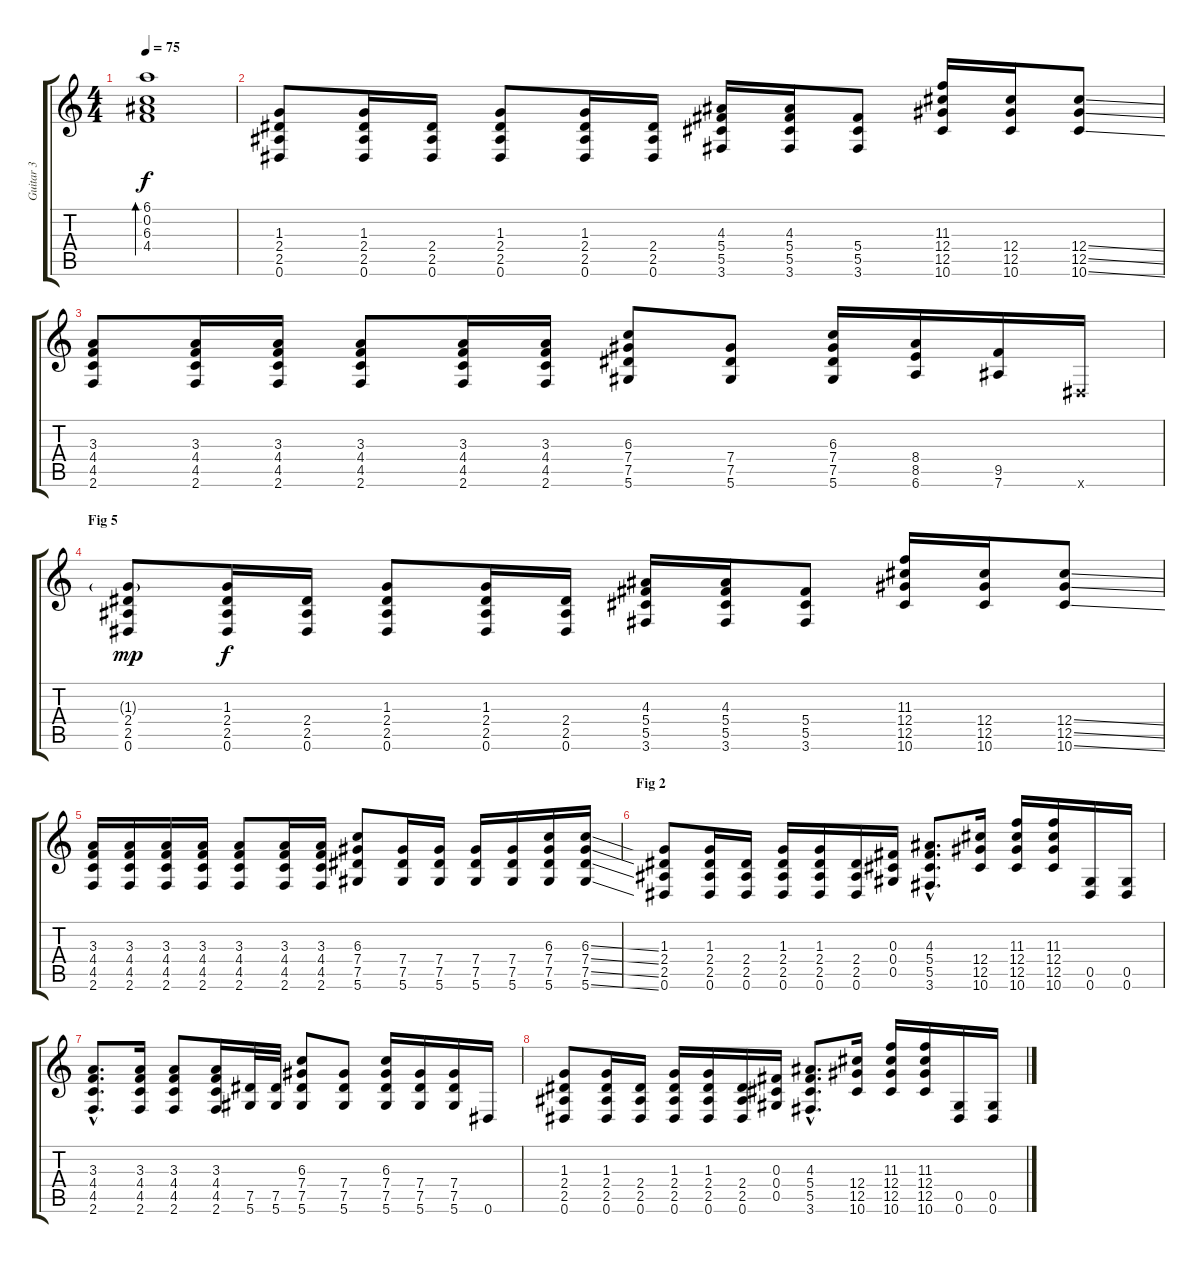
\track ("Guitar 3" "Guitar 3") {instrument overdrivenguitar}
\staff {score tabs}
\tuning (Eb4 Bb3 Gb3 Db3 Ab2 Eb2) {hide}
\ts (4 4)
\tempo 75
\clef g2
\ks c
(6.1 0.2 6.3 4.4).1{bd 240 dy f} |
(1.3 2.4 2.5 0.6).8 (1.3 2.4 2.5 0.6).16 (2.4 2.5 0.6).16 (1.3 2.4 2.5 0.6).8 (1.3 2.4 2.5 0.6).16 (2.4 2.5 0.6).16 (4.3 5.4 5.5 3.6).16 (4.3 5.4 5.5 3.6).16 (5.4 5.5 3.6).8 (11.3 12.4 12.5 10.6).16 (12.4 12.5 10.6).16 (12.4{ss} 12.5{ss} 10.6{ss}).8 |
(3.3 4.4 4.5 2.6).8 (3.3 4.4 4.5 2.6).16 (3.3 4.4 4.5 2.6).16 (3.3 4.4 4.5 2.6).8 (3.3 4.4 4.5 2.6).16 (3.3 4.4 4.5 2.6).16 (6.3 7.4 7.5 5.6).8 (7.4 7.5 5.6).8 (6.3 7.4 7.5 5.6).16 (8.4 8.5 6.6).16 (9.5 7.6).16 0.6{x}.16 |
\section ("" "Fig 5")
(1.3{g} 2.4 2.5 0.6).8{dy mp} (1.3 2.4 2.5 0.6).16{dy f} (2.4 2.5 0.6).16 (1.3 2.4 2.5 0.6).8 (1.3 2.4 2.5 0.6).16 (2.4 2.5 0.6).16 (4.3 5.4 5.5 3.6).16 (4.3 5.4 5.5 3.6).16 (5.4 5.5 3.6).8 (11.3 12.4 12.5 10.6).16 (12.4 12.5 10.6).16 (12.4{ss} 12.5{ss} 10.6{ss}).8 |
(3.3 4.4 4.5 2.6).16 (3.3 4.4 4.5 2.6).16 (3.3 4.4 4.5 2.6).16 (3.3 4.4 4.5 2.6).16 (3.3 4.4 4.5 2.6).8 (3.3 4.4 4.5 2.6).16 (3.3 4.4 4.5 2.6).16 (6.3 7.4 7.5 5.6).8 (7.4 7.5 5.6).16 (7.4 7.5 5.6).16 (7.4 7.5 5.6).16 (7.4 7.5 5.6).16 (6.3 7.4 7.5 5.6).16 (6.3{ss} 7.4{ss} 7.5{ss} 5.6{ss}).16 |
\section ("" "Fig 2")
(1.3 2.4 2.5 0.6).8 (1.3 2.4 2.5 0.6).16 (2.4 2.5 0.6).16 (1.3 2.4 2.5 0.6).16 (1.3 2.4 2.5 0.6).16 (2.4 2.5 0.6).16 (0.3 0.4 0.5).16 (4.3{hac} 5.4{hac} 5.5{hac} 3.6{hac}).8{d} (12.4 12.5 10.6).16 (11.3 12.4 12.5 10.6).16 (11.3 12.4 12.5 10.6).16 (0.5 0.6).16 (0.5 0.6).16 |
(3.3{hac} 4.4{hac} 4.5{hac} 2.6{hac}).8{d} (3.3 4.4 4.5 2.6).16 (3.3 4.4 4.5 2.6).8 (3.3 4.4 4.5 2.6).16 (7.5 5.6).32 (7.5 5.6).32 (6.3 7.4 7.5 5.6).8 (7.4 7.5 5.6).8 (6.3 7.4 7.5 5.6).16 (7.4 7.5 5.6).16 (7.4 7.5 5.6).16 0.6.16 |
(1.3 2.4 2.5 0.6).8 (1.3 2.4 2.5 0.6).16 (2.4 2.5 0.6).16 (1.3 2.4 2.5 0.6).16 (1.3 2.4 2.5 0.6).16 (2.4 2.5 0.6).16 (0.3 0.4 0.5).16 (4.3{hac} 5.4{hac} 5.5{hac} 3.6{hac}).8{d} (12.4 12.5 10.6).16 (11.3 12.4 12.5 10.6).16 (11.3 12.4 12.5 10.6).16 (0.5 0.6).16 (0.5 0.6).16
